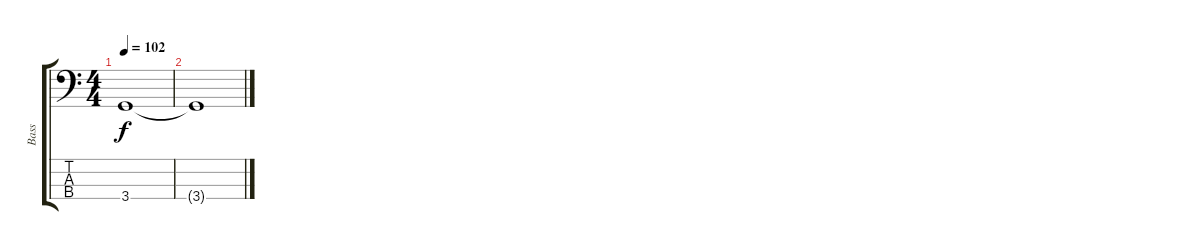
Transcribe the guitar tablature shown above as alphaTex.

\track ("Bass" "Bass") {instrument electricbassfinger}
\staff {score tabs}
\tuning (G2 D2 A1 E1) {hide}
\ts (4 4)
\tempo 102
\clef f4
\ks c
3.4{t}.1{dy f} |
3.4{t}.1
